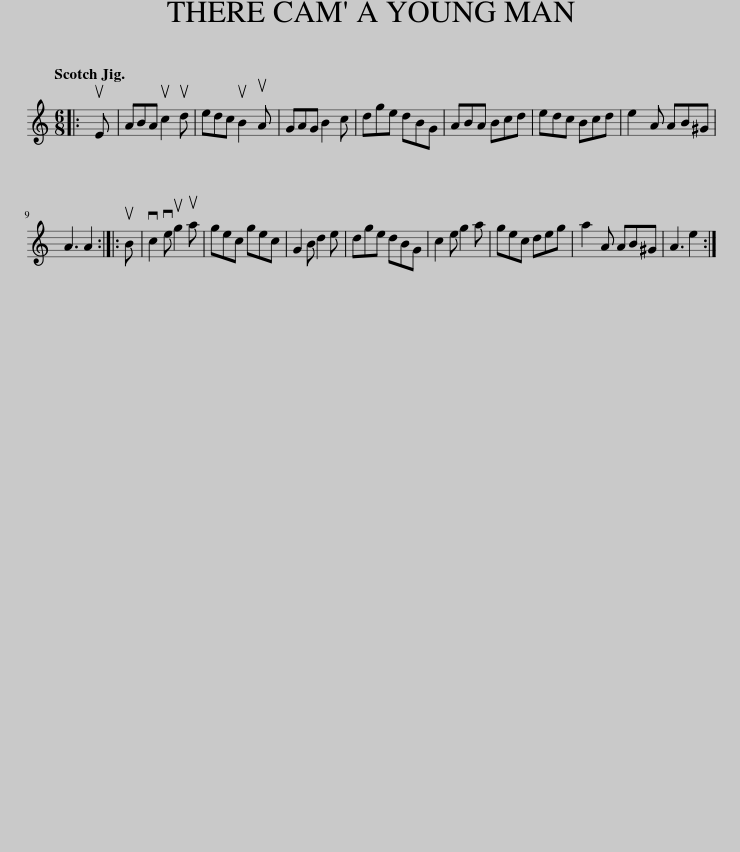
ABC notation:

X:1
L:1/8
Q:1/4=120
M:6/8
I:linebreak $
K:C
V:1 treble
V:1
|: uE | ABA uc2 ud | edc uB2 uA | GAG B2 c | dge dBG | %5
 ABA Bcd | edc Bcd | e2 A AB^G |$ A3 A2 :: uB | %10
 vc2 ve ug2 ua | gec gec | G2 B d2 e | dge dBG | c2 e g2 a | %15
 gec deg | a2 A AB^G | A3 e2 :| %18
